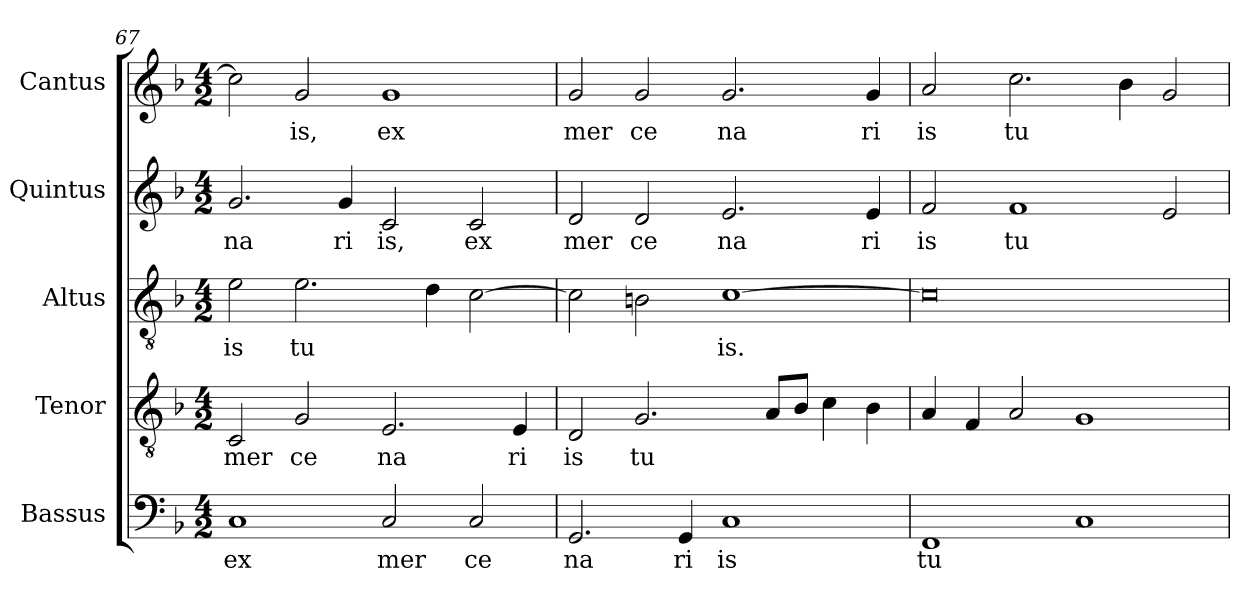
**kern	**text	**kern	**text	**kern	**text	**kern	**text	**kern	**text
*part5	*part5	*part4	*part4	*part3	*part3	*part2	*part2	*part1	*part1
*staff5	*staff5	*staff4	*staff4	*staff3	*staff3	*staff2	*staff2	*staff1	*staff1
*I"Bassus	*	*I"Tenor	*	*I"Altus	*	*I"Quintus	*	*I"Cantus	*
*clefF4	*	*clefGv2	*	*clefGv2	*	*clefG2	*	*clefG2	*
*k[b-]	*	*k[b-]	*	*k[b-]	*	*k[b-]	*	*k[b-]	*
*F:	*	*F:	*	*F:	*	*F:	*	*F:	*
*M4/2	*	*M4/2	*	*M4/2	*	*M4/2	*	*M4/2	*
=67	=67	=67	=67	=67	=67	=67	=67	=67	=67
!	!LO:LY:b:cj	!	!LO:LY:b:cj	!	!LO:LY:b:cj	!	!LO:LY:b:cj	!	!LO:LY:b:cj
1C	ex	2C/	mer	2e\	-is	2.g/	na	2cc\]	.
!	!	!	!LO:LY:b:cj	!	!LO:LY:b:cj	!	!	!	!LO:LY:b:cj
.	.	2G/	ce	2.e\	tu-	.	.	2g/	is,
!	!	!	!	!	!	!	!LO:LY:b:cj	!	!
.	.	.	.	.	.	4g/	ri	.	.
!	!LO:LY:b:cj	!	!LO:LY:b:cj	!	!	!	!LO:LY:b:cj	!	!LO:LY:b:cj
2C/	mer	2.E/	na	.	.	2c/	is,	1g	ex
!	!	!	!	!	!LO:LY:b:cj	!	!	!	!
.	.	.	.	4d\	--	.	.	.	.
!	!LO:LY:b:cj	!	!	!	!LO:LY:b:cj	!	!LO:LY:b:cj	!	!
2C/	ce	.	.	[>2c\	--	2c/	ex	.	.
!	!	!	!LO:LY:b:cj	!	!	!	!	!	!
.	.	4E/	ri	.	.	.	.	.	.
=68	=68	=68	=68	=68	=68	=68	=68	=68	=68
!	!LO:LY:b:cj	!	!LO:LY:b:cj	!	!LO:LY:b:cj	!	!LO:LY:b:cj	!	!LO:LY:b:cj
2.GG/	na	2D/	is	2c\]	--	2d/	mer	2g/	mer
!	!	!	!LO:LY:b:cj	!	!LO:LY:b:cj	!	!LO:LY:b:cj	!	!LO:LY:b:cj
.	.	2.G/	tu	2Bn\	--	2d/	ce	2g/	ce
!	!LO:LY:b:cj	!	!	!	!	!	!	!	!
4GG/	ri	.	.	.	.	.	.	.	.
!	!LO:LY:b:cj	!	!	!	!LO:LY:b:cj	!	!LO:LY:b:cj	!	!LO:LY:b:cj
1C	is	.	.	[>1c	-is.	2.e/	na	2.g/	na
!	!	!	!LO:LY:b:cj	!	!	!	!	!	!
.	.	8A/L	.	.	.	.	.	.	.
!	!	!	!LO:LY:b:cj	!	!	!	!	!	!
.	.	8B-/J	.	.	.	.	.	.	.
!	!	!	!LO:LY:b:cj	!	!	!	!	!	!
.	.	4c\	.	.	.	.	.	.	.
!	!	!	!LO:LY:b:cj	!	!	!	!LO:LY:b:cj	!	!LO:LY:b:cj
.	.	4B-\	.	.	.	4e/	ri	4g/	ri
=69	=69	=69	=69	=69	=69	=69	=69	=69	=69
!	!LO:LY:b:cj	!	!LO:LY:b:cj	!	!LO:LY:b:cj	!	!LO:LY:b:cj	!	!LO:LY:b:cj
1FF	tu	4A/	.	0c]	.	2f/	is	2a/	is
!	!	!	!LO:LY:b:cj	!	!	!	!	!	!
.	.	4F/	.	.	.	.	.	.	.
!	!	!	!LO:LY:b:cj	!	!	!	!LO:LY:b:cj	!	!LO:LY:b:cj
.	.	2A/	.	.	.	1f	tu	2.cc\	tu
!	!LO:LY:b:cj	!	!LO:LY:b:cj	!	!	!	!	!	!
1C	.	1G	.	.	.	.	.	.	.
!	!	!	!	!	!	!	!	!	!LO:LY:b:cj
.	.	.	.	.	.	.	.	4b-\	.
!	!	!	!	!	!	!	!LO:LY:b:cj	!	!LO:LY:b:cj
.	.	.	.	.	.	2e/	.	2g/	.
=	=	=	=	=	=	=	=	=	=
*-	*-	*-	*-	*-	*-	*-	*-	*-	*-
